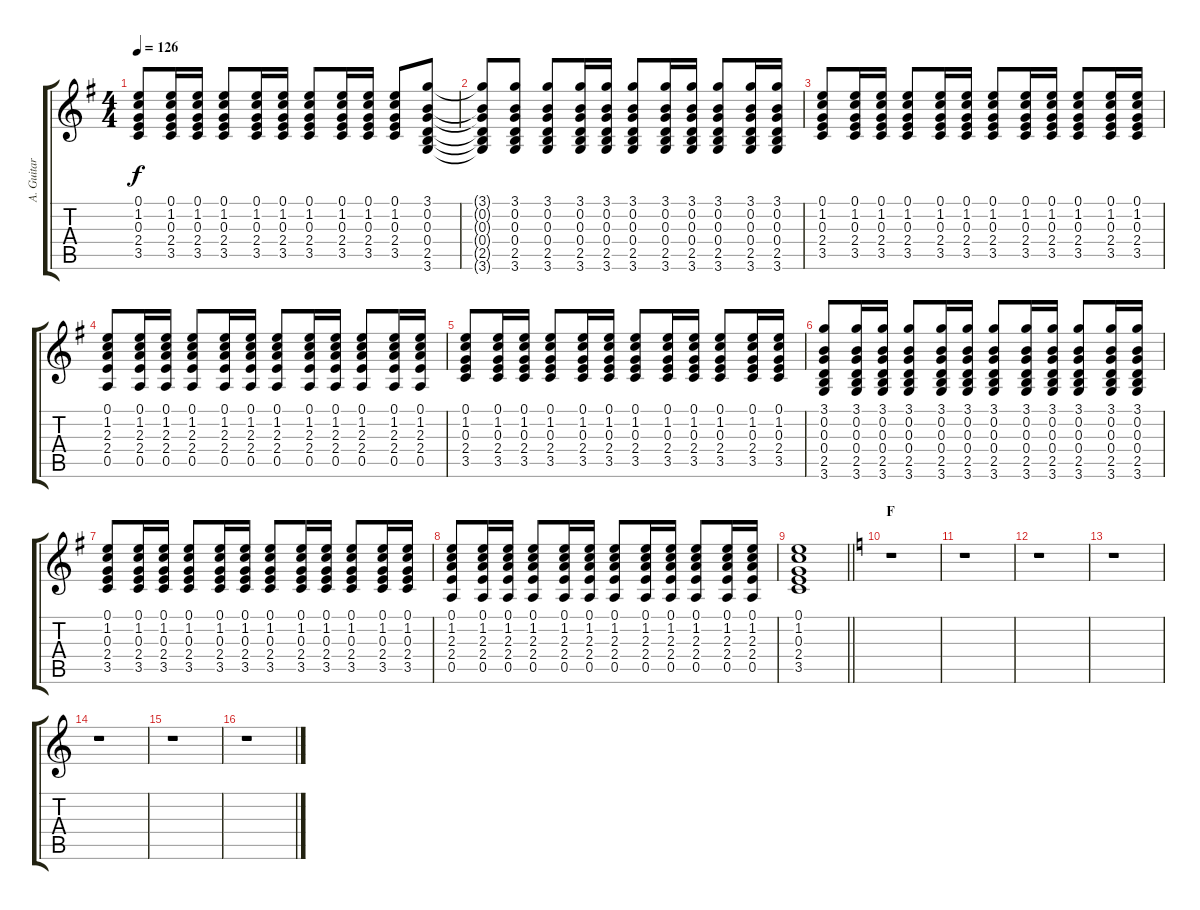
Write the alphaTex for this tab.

\track ("A. Guitar" "A. Guitar") {instrument acousticguitarsteel}
\staff {score tabs}
\tuning (E4 B3 G3 D3 A2 E2) {hide}
\ts (4 4)
\tempo 126
\clef g2
\ks g
(0.1 1.2 0.3 2.4 3.5).8{dy f} (0.1 1.2 0.3 2.4 3.5).16 (0.1 1.2 0.3 2.4 3.5).16 (0.1 1.2 0.3 2.4 3.5).8 (0.1 1.2 0.3 2.4 3.5).16 (0.1 1.2 0.3 2.4 3.5).16 (0.1 1.2 0.3 2.4 3.5).8 (0.1 1.2 0.3 2.4 3.5).16 (0.1 1.2 0.3 2.4 3.5).16 (0.1 1.2 0.3 2.4 3.5).8 (3.1 0.2 0.3 0.4 2.5 3.6).8 |
(3.1{t} 0.2{t} 0.3{t} 0.4{t} 2.5{t} 3.6{t}).8 (3.1 0.2 0.3 0.4 2.5 3.6).8 (3.1 0.2 0.3 0.4 2.5 3.6).8 (3.1 0.2 0.3 0.4 2.5 3.6).16 (3.1 0.2 0.3 0.4 2.5 3.6).16 (3.1 0.2 0.3 0.4 2.5 3.6).8 (3.1 0.2 0.3 0.4 2.5 3.6).16 (3.1 0.2 0.3 0.4 2.5 3.6).16 (3.1 0.2 0.3 0.4 2.5 3.6).8 (3.1 0.2 0.3 0.4 2.5 3.6).16 (3.1 0.2 0.3 0.4 2.5 3.6).16 |
(0.1 1.2 0.3 2.4 3.5).8 (0.1 1.2 0.3 2.4 3.5).16 (0.1 1.2 0.3 2.4 3.5).16 (0.1 1.2 0.3 2.4 3.5).8 (0.1 1.2 0.3 2.4 3.5).16 (0.1 1.2 0.3 2.4 3.5).16 (0.1 1.2 0.3 2.4 3.5).8 (0.1 1.2 0.3 2.4 3.5).16 (0.1 1.2 0.3 2.4 3.5).16 (0.1 1.2 0.3 2.4 3.5).8 (0.1 1.2 0.3 2.4 3.5).16 (0.1 1.2 0.3 2.4 3.5).16 |
(0.1 1.2 2.3 2.4 0.5).8 (0.1 1.2 2.3 2.4 0.5).16 (0.1 1.2 2.3 2.4 0.5).16 (0.1 1.2 2.3 2.4 0.5).8 (0.1 1.2 2.3 2.4 0.5).16 (0.1 1.2 2.3 2.4 0.5).16 (0.1 1.2 2.3 2.4 0.5).8 (0.1 1.2 2.3 2.4 0.5).16 (0.1 1.2 2.3 2.4 0.5).16 (0.1 1.2 2.3 2.4 0.5).8 (0.1 1.2 2.3 2.4 0.5).16 (0.1 1.2 2.3 2.4 0.5).16 |
(0.1 1.2 0.3 2.4 3.5).8 (0.1 1.2 0.3 2.4 3.5).16 (0.1 1.2 0.3 2.4 3.5).16 (0.1 1.2 0.3 2.4 3.5).8 (0.1 1.2 0.3 2.4 3.5).16 (0.1 1.2 0.3 2.4 3.5).16 (0.1 1.2 0.3 2.4 3.5).8 (0.1 1.2 0.3 2.4 3.5).16 (0.1 1.2 0.3 2.4 3.5).16 (0.1 1.2 0.3 2.4 3.5).8 (0.1 1.2 0.3 2.4 3.5).16 (0.1 1.2 0.3 2.4 3.5).16 |
(3.1 0.2 0.3 0.4 2.5 3.6).8 (3.1 0.2 0.3 0.4 2.5 3.6).16 (3.1 0.2 0.3 0.4 2.5 3.6).16 (3.1 0.2 0.3 0.4 2.5 3.6).8 (3.1 0.2 0.3 0.4 2.5 3.6).16 (3.1 0.2 0.3 0.4 2.5 3.6).16 (3.1 0.2 0.3 0.4 2.5 3.6).8 (3.1 0.2 0.3 0.4 2.5 3.6).16 (3.1 0.2 0.3 0.4 2.5 3.6).16 (3.1 0.2 0.3 0.4 2.5 3.6).8 (3.1 0.2 0.3 0.4 2.5 3.6).16 (3.1 0.2 0.3 0.4 2.5 3.6).16 |
(0.1 1.2 0.3 2.4 3.5).8 (0.1 1.2 0.3 2.4 3.5).16 (0.1 1.2 0.3 2.4 3.5).16 (0.1 1.2 0.3 2.4 3.5).8 (0.1 1.2 0.3 2.4 3.5).16 (0.1 1.2 0.3 2.4 3.5).16 (0.1 1.2 0.3 2.4 3.5).8 (0.1 1.2 0.3 2.4 3.5).16 (0.1 1.2 0.3 2.4 3.5).16 (0.1 1.2 0.3 2.4 3.5).8 (0.1 1.2 0.3 2.4 3.5).16 (0.1 1.2 0.3 2.4 3.5).16 |
(0.1 1.2 2.3 2.4 0.5).8 (0.1 1.2 2.3 2.4 0.5).16 (0.1 1.2 2.3 2.4 0.5).16 (0.1 1.2 2.3 2.4 0.5).8 (0.1 1.2 2.3 2.4 0.5).16 (0.1 1.2 2.3 2.4 0.5).16 (0.1 1.2 2.3 2.4 0.5).8 (0.1 1.2 2.3 2.4 0.5).16 (0.1 1.2 2.3 2.4 0.5).16 (0.1 1.2 2.3 2.4 0.5).8 (0.1 1.2 2.3 2.4 0.5).16 (0.1 1.2 2.3 2.4 0.5).16 |
\barLineRight lightlight
(0.1 1.2 0.3 2.4 3.5).1 |
\section ("" "F")
\ks c
r.1 |
r.1 |
r.1 |
r.1 |
r.1 |
r.1 |
r.1
